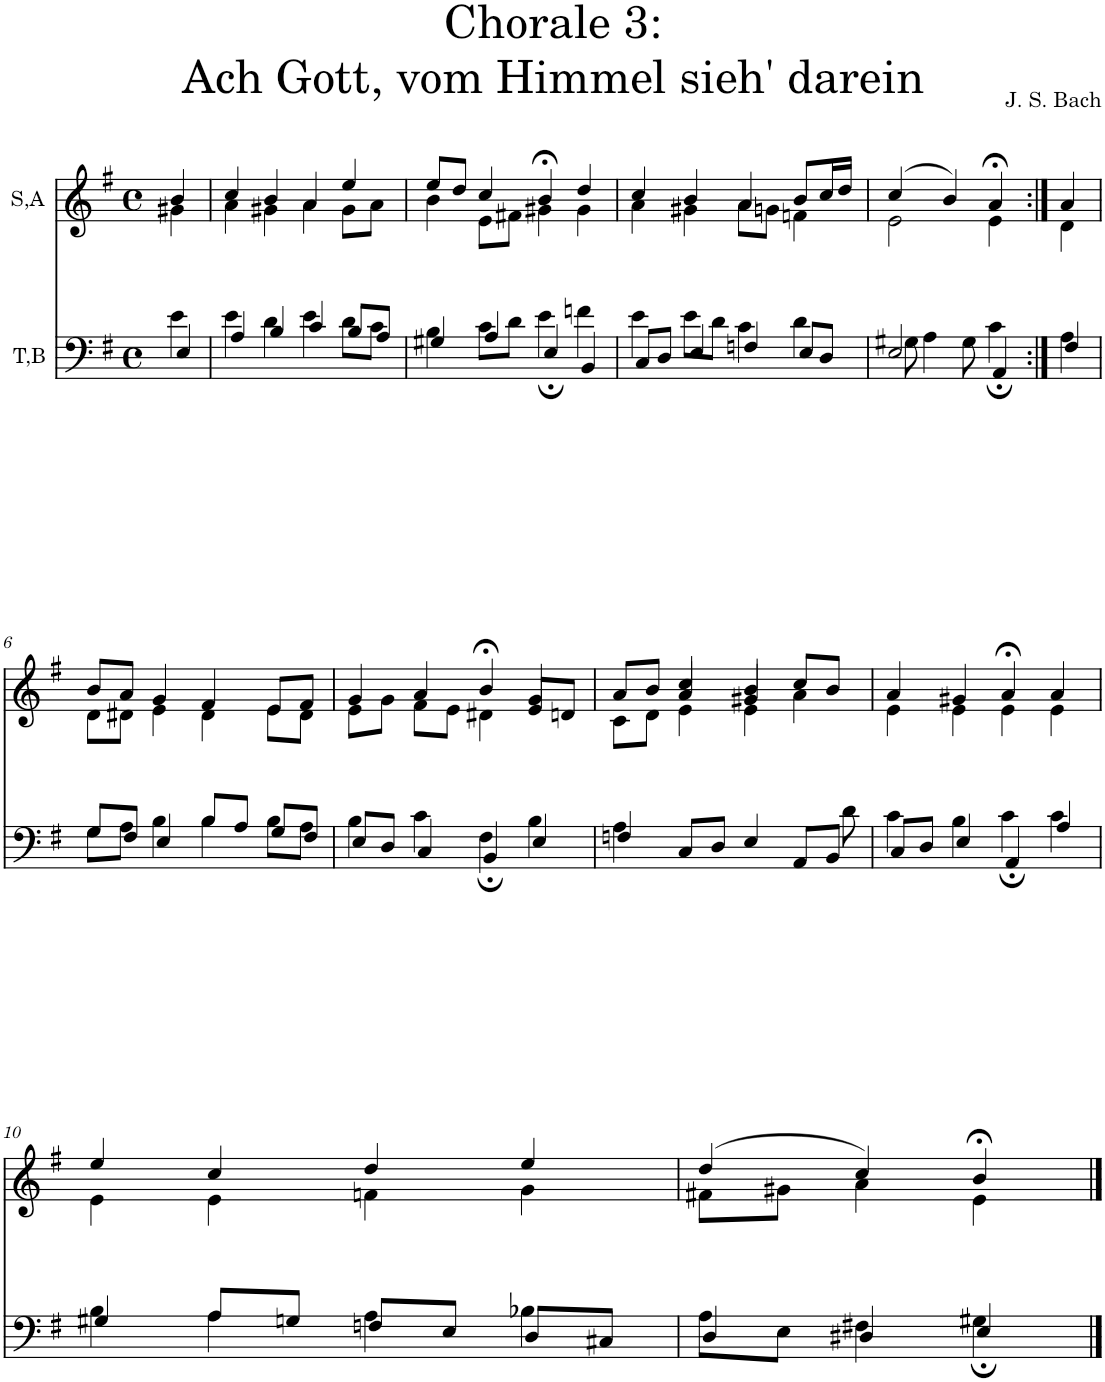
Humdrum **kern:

**kern	**kern
*part2	*part1
*staff2	*staff1
*I"T,B	*I"S,A
*clefF4	*clefG2
*k[f#]	*k[f#]
*M4/4	*M4/4
*met(c)	*met(c)
=	=
*^	*^
*	*^	*	*
1ryy	4e\	4E/	4b/	4g#X\
.	2.ryy	2.ryy	2.ryy	2.ryy
=1	=1	=1	=1	=1
1ryy	4e\	4A/	4cc/	4a\
.	4d\	4B/	4b/	4g#X\
.	4e\	4c/	4a/	4a\
.	8d\L	8B/L	4ee/	8g#\L
.	8c\J	8A/J	.	8a\J
=2	=2	=2	=2	=2
1ryy	4B\	4G#X/	8ee/L	4b\
.	.	.	8dd/J	.
.	8c\L	4A/	4cc/	8e\L
.	8d\J	.	.	8f#X\J
.	4e\	4E;/	4b;</	4g#X\
.	4fn\	4BB/	4dd/	4g#\
=3	=3	=3	=3	=3
1ryy	4e\	8C/L	4cc/	4a\
.	.	8D/J	.	.
.	8e\L	4E/	4b/	4g#X\
.	8d\J	.	.	.
.	4c\	4Fn/	4a/	8a\L
.	.	.	.	8gn\J
.	4d\	8E/L	8b/L	4fn\
.	.	8D/J	16cc/L	.
.	.	.	16dd/JJ	.
=43	=43	=43	=43	=43
1ryy	8G#X\	2E/	(>4cc/	2e\
.	4A\	.	.	.
.	.	.	4b/)	.
.	8G#\	.	.	.
.	4c\	4AA;/	4a;</	4e\
.	4ryy	4ryy	4ryy	4ryy
=44:|!	=44:|!	=44:|!	=44:|!	=44:|!
1ryy	4A\	4F#/	4a/	4d\
.	2.ryy	2.ryy	2.ryy	2.ryy
!!LO:LB:g=z	!!
=6	=6	=6	=6	=6
1ryy	8G\L	8G/L	8b/L	8d\L
.	8A\J	8F#/J	8a/J	8d#X\J
.	4B\	4E/	4g/	4e\
.	4B\	8B/L	4f#/	4d#\
.	.	8A/J	.	.
.	8B\L	8G/L	8e/L	8e\L
.	8A\J	8F#/J	8f#/J	8d#\J
=7	=7	=7	=7	=7
*	*	*^	*^	*^
2.ryy	4B\	8E/L	2.ryy	4g/	8e\L	2.ryy	2.ryy
.	.	8D/J	.	.	8g\J	.	.
.	4c\	4C/	.	4a/	8f#\L	.	.
.	.	.	.	.	8e\J	.	.
.	4F#\	4BB;/	.	4b;</	4d#X\	.	.
4ryy	4ryy	4E/	4B\	4g/	4ryy	8e/L	4ryy
.	.	.	.	.	.	8dn/J	.
=8	=8	=8	=8	=8	=8	=8	=8
2.ryy	2.ryy	4Fn/	4A\	8a/L	8c\L	4ryy	4ryy
.	.	.	.	8b/J	8d\J	.	.
.	.	8C/L	2.ryy	4cc/	4e\	4a/	2.ryy
.	.	8D/J	.	.	.	.	.
.	.	4E/	.	4b/	4e\	4g#X/	.
4ryy	8ryy	8AA/L	.	8cc/L	4a\	4ryy	.
.	8d\	8BB/J	.	8b/J	.	.	.
*	*	*v	*v	*	*	*	*
*	*	*	*	*v	*v	*v
=9	=9	=9	=9	=9
1ryy	4c\	8C/L	4a/	4e\
.	.	8D/J	.	.
.	4B\	4E/	4g#X/	4e\
.	4c\	4AA;/	4a;</	4e\
.	4c\	4A/	4a/	4e\
!!LO:LB:g=z	!!
=10	=10	=10	=10	=10
1ryy	4B\	4G#X/	4ee/	4e\
.	4A\	8A/L	4cc/	4e\
.	.	8Gn/J	.	.
.	4A\	8Fn/L	4dd/	4fn\
.	.	8E/J	.	.
.	4B-X\	8D/L	4ee/	4g\
.	.	8C#X/J	.	.
=11	=11	=11	=11	=11
1ryy	8A\L	4D/	(>4dd/	8f#X\L
.	8E\J	.	.	8g#X\J
.	4F#X\	4D#X/	4cc/)	4a\
.	4G#X\	4E;/	4b;</	4e\
.	4ryy	4ryy	4ryy	4ryy
*v	*v	*v	*	*
*	*v	*v
==	==
*-	*-
